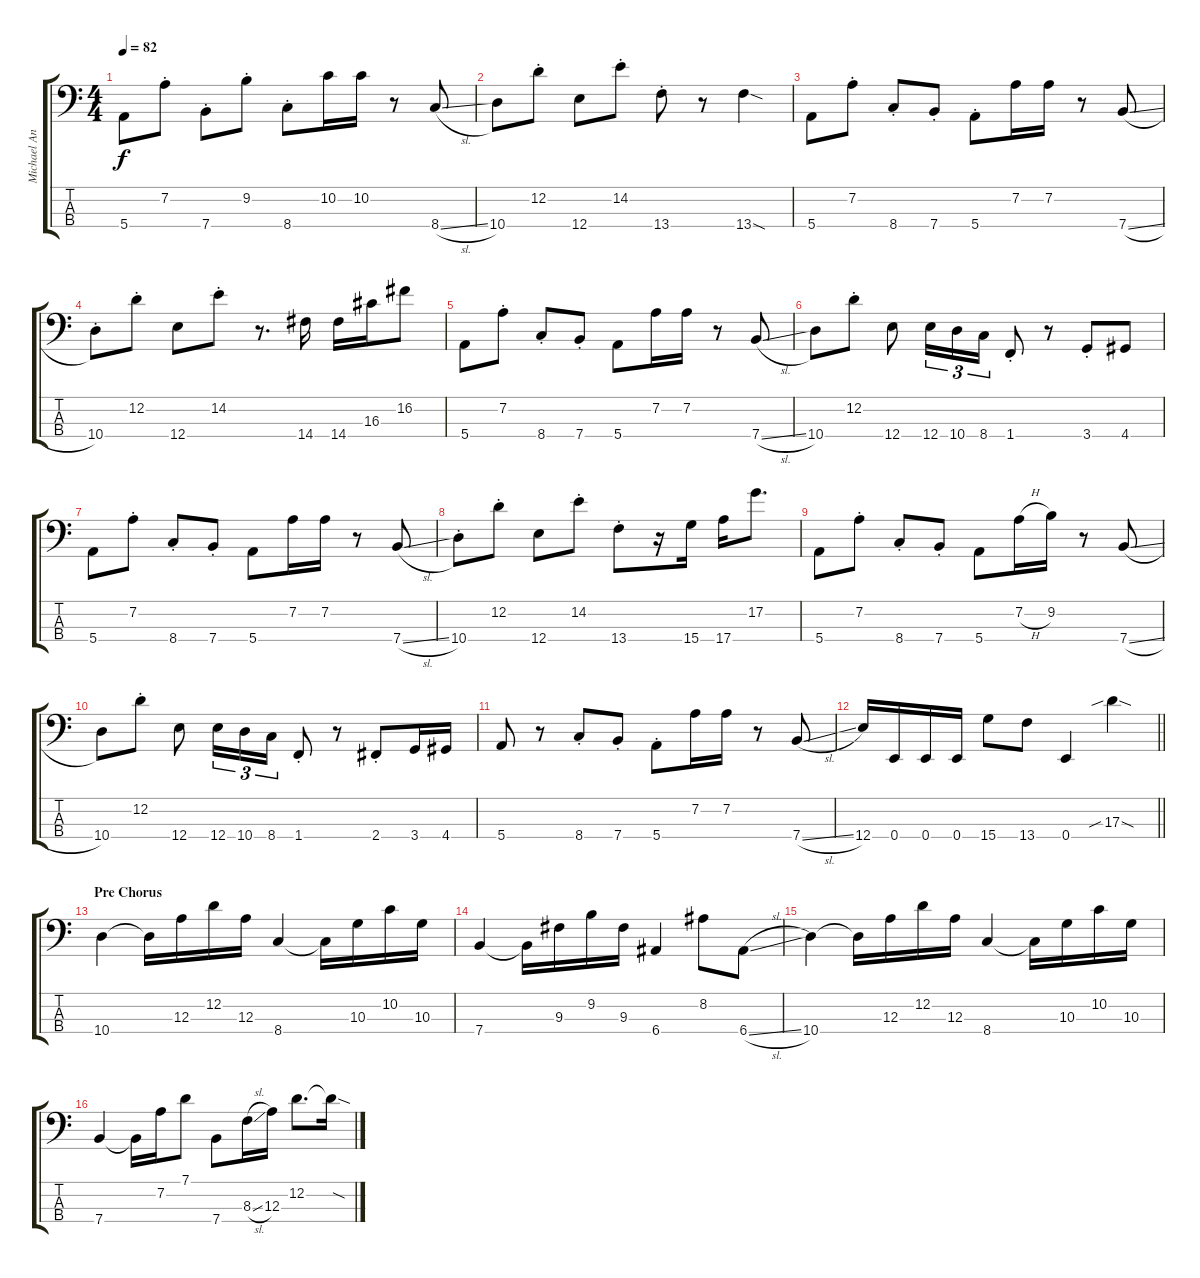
\track ("Michael Anthony" "Michael An") {instrument electricbassfinger}
\staff {score tabs}
\tuning (G2 D2 A1 E1) {hide}
\ts (4 4)
\tempo 82
\clef f4
\ks c
5.4.8{dy f} 7.2{st}.8 7.4{st}.8 9.2{st}.8 8.4{st}.8 10.2.16 10.2.16 r.8 8.4{sl}.8 |
10.4.8 12.2{st}.8 12.4.8 14.2{st}.8 13.4{st}.8 r.8 13.4{sod}.4 |
5.4.8 7.2{st}.8 8.4{st}.8 7.4{st}.8 5.4{st}.8 7.2.16 7.2.16 r.8 7.4{sl}.8 |
10.4{st}.8 12.2{st}.8 12.4.8 14.2{st}.8 r.8{d} 14.4.16 14.4.16 16.3.16 16.2.8 |
5.4.8 7.2{st}.8 8.4{st}.8 7.4{st}.8 5.4.8 7.2.16 7.2.16 r.8 7.4{sl}.8 |
10.4.8 12.2{st}.8 12.4.8 12.4.16{tu (3 2)} 10.4.16{tu (3 2)} 8.4.16{tu (3 2)} 1.4{st}.8 r.8 3.4{st}.8 4.4.8 |
5.4.8 7.2{st}.8 8.4{st}.8 7.4{st}.8 5.4.8 7.2.16 7.2.16 r.8 7.4{sl}.8 |
10.4{st}.8 12.2{st}.8 12.4.8 14.2{st}.8 13.4{st}.8 r.16 15.4.16 17.4.16 17.2.8{d} |
5.4.8 7.2{st}.8 8.4{st}.8 7.4{st}.8 5.4.8 7.2{h}.16 9.2.16 r.8 7.4{sl}.8 |
10.4.8 12.2{st}.8 12.4.8 12.4.16{tu (3 2)} 10.4.16{tu (3 2)} 8.4.16{tu (3 2)} 1.4{st}.8 r.8 2.4{st}.8 3.4.16 4.4.16 |
5.4.8 r.8 8.4{st}.8 7.4{st}.8 5.4{st}.8 7.2.16 7.2.16 r.8 7.4{sl}.8 |
\barLineRight lightlight
12.4.16 0.4.16 0.4.16 0.4.16 15.4.8 13.4.8 0.4.4 17.3{sib sod}.4 |
\section ("" "Pre Chorus")
10.4.4 10.4{t}.16 12.3.16 12.2.16 12.3.16 8.4.4 8.4{t}.16 10.3.16 10.2.16 10.3.16 |
7.4.4 7.4{t}.16 9.3.16 9.2.16 9.3.16 6.4.4 8.2.8 6.4{sl}.8 |
10.4.4 10.4{t}.16 12.3.16 12.2.16 12.3.16 8.4.4 8.4{t}.16 10.3.16 10.2.16 10.3.16 |
7.4.4 7.4{t}.16 7.2.16 7.1.8 7.4.8 8.3{sl}.16 12.3.16 12.2.8{d} 12.2{sod t}.16
